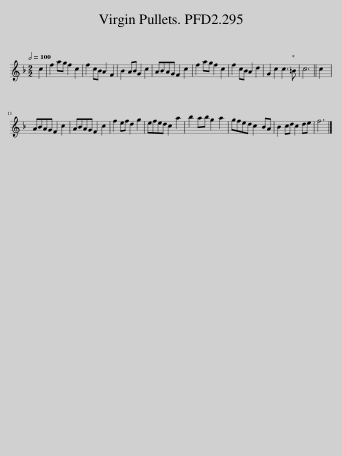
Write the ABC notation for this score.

X:1
L:1/8
Q:1/2=100
M:2/2
I:linebreak $
K:F
V:1 treble
V:1
 c2 | f2 ag f2 c2 | f2 cB A2 F2 | B2 AB G2 c2 | ABAG F2 c2 | %5
 f2 ag f2 c2 | f2 cB A2 d2 | G2 c2 c3 =B | c6 || c2 |$ %10
 ABAG F2 c2 | ABAG F2 c2 | f2 ef d2 g2 | efed c2 a2 | b2 ab g2 a2 | %15
 gfed c2 BA | B2 cd c2 de | f6 |] %18
